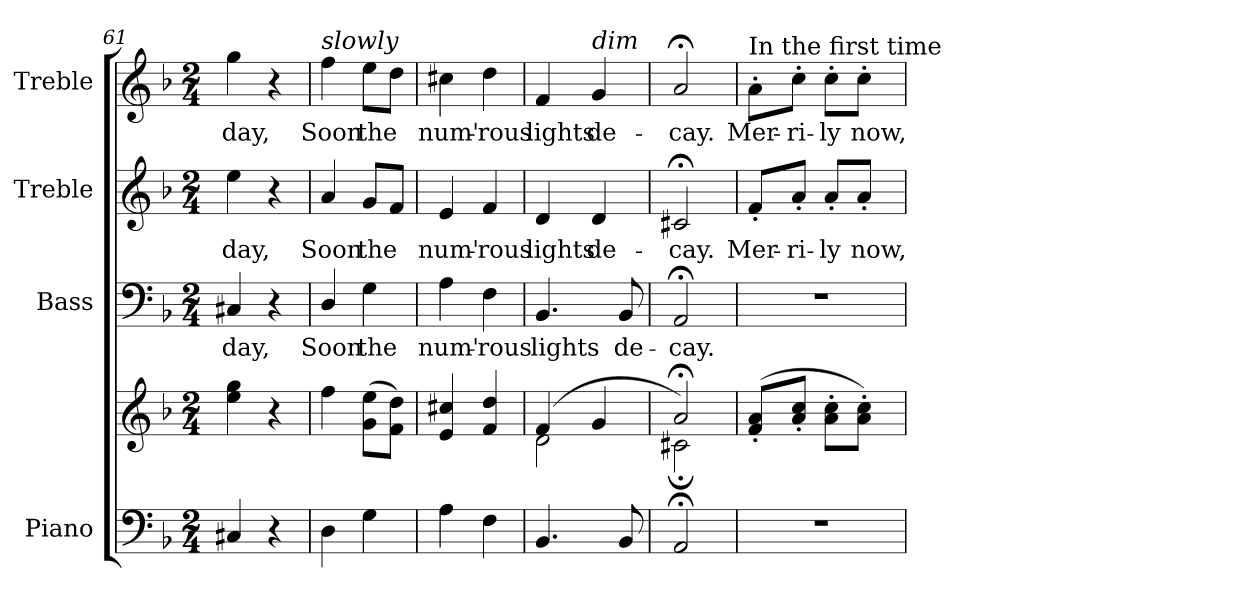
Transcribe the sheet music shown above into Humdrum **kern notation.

**kern	**kern	**kern	**text	**kern	**text	**kern	**text
*part4	*part4	*part3	*part3	*part2	*part2	*part1	*part1
*staff5	*staff4	*staff3	*staff3	*staff2	*staff2	*staff1	*staff1
*I"Piano	*	*I"Bass	*	*I"Treble	*	*I"Treble	*
*I'Pno.	*	*I'B.	*	*	*	*	*
*clefF4	*clefG2	*clefF4	*	*clefG2	*	*clefG2	*
*k[b-]	*k[b-]	*k[b-]	*	*k[b-]	*	*k[b-]	*
*F:	*F:	*F:	*	*F:	*	*F:	*
*M2/4	*M2/4	*M2/4	*	*M2/4	*	*M2/4	*
=61	=61	=61	=61	=61	=61	=61	=61
!	!	!	!LO:LY:b:color=#000000	!	!	!	!
!	!	!	!	!	!LO:LY:b:color=#000000	!	!
!	!	!	!	!	!	!	!LO:LY:b:color=#000000
4C#Xi/	4eei\ 4ggi	4C#Xi/	day,	4eei\	day,	4ggi\	day,
4r	4r	4r	.	4r	.	4r	.
=62	=62	=62	=62	=62	=62	=62	=62
!	!	!	!LO:LY:b:color=#000000	!	!	!	!
!	!	!	!	!	!LO:LY:b:color=#000000	!	!
!	!	!	!	!	!	!LO:TX:a:i:t=slowly	!
!	!	!	!	!	!	!	!LO:LY:b:color=#000000
4Di\	4ffi\	4Di/	Soon	4ai/	Soon	4ffi\	Soon
!	!	!	!LO:LY:b:color=#000000	!	!	!	!
!	!	!	!	!	!LO:LY:b:color=#000000	!	!
!	!	!	!	!	!	!	!LO:LY:b:color=#000000
4Gi\	(8gi\ 8eei\L	4Gi\	the	8gi/L	the	8eei\L	the
.	8fi\ 8ddi\J)	.	.	8fi/J	.	8ddi\J	.
!!LO:PB:g=z
=63	=63	=63	=63	=63	=63	=63	=63
!	!	!	!LO:LY:b:color=#000000	!	!	!	!
!	!	!	!	!	!LO:LY:b:color=#000000	!	!
!	!	!	!	!	!	!	!LO:LY:b:color=#000000
4Ai\	4ei/ 4cc#Xi	4Ai\	num'-	4ei/	num'-	4cc#Xi\	num'-
!	!	!	!LO:LY:b:color=#000000	!	!	!	!
!	!	!	!	!	!LO:LY:b:color=#000000	!	!
!	!	!	!	!	!	!	!LO:LY:b:color=#000000
4Fi\	4fi/ 4ddi	4Fi\	-rous	4fi/	-rous	4ddi\	-rous
=64	=64	=64	=64	=64	=64	=64	=64
*	*^	*	*	*	*	*	*
!	!	!	!	!LO:LY:b:color=#000000	!	!	!	!
!	!	!	!	!	!	!LO:LY:b:color=#000000	!	!
!	!	!	!	!	!	!	!	!LO:LY:b:color=#000000
4.BB-i/	(4fi/	2di\	4.BB-i/	lights	4di/	lights	4fi/	lights
!	!	!	!	!	!	!LO:LY:b:color=#000000	!	!
!	!	!	!	!	!	!	!LO:TX:a:i:t=dim	!
!	!	!	!	!	!	!	!	!LO:LY:b:color=#000000
.	4gi/	.	.	.	4di/	de-	4gi/	de-
!	!	!	!	!LO:LY:b:color=#000000	!	!	!	!
8BB-i/	.	.	8BB-i/	de-	.	.	.	.
=65	=65	=65	=65	=65	=65	=65	=65	=65
!	!	!	!	!LO:LY:b:color=#000000	!	!	!	!
!	!	!	!	!	!	!LO:LY:b:color=#000000	!	!
!	!	!	!	!	!	!	!	!LO:LY:b:color=#000000
2AA;i/	2a;i/)	2c#X;i\	2AA;i/	-cay.	2c#X;i/	-cay.	2a;i/	-cay.
=66	=66	=66	=66	=66	=66	=66	=66	=66
!LO:N:vis=1	!	!	!LO:N:vis=1	!	!	!	!	!
*	*v	*v	*	*	*	*	*	*
*	*^	*	*	*	*	*	*
!	!	!	!	!	!	!LO:LY:b:color=#000000	!	!
*	*v	*v	*	*	*	*	*	*
*	*^	*	*	*	*	*	*
!	!	!	!	!	!	!	!LO:TX:a:t=In the first time	!
!	!	!	!	!	!	!	!	!LO:LY:b:color=#000000
*	*v	*v	*	*	*	*	*	*
2r	(8fi'/ 8ai'/L	2r	.	8f'i/L	Mer-	8a'i\L	Mer-
!	!	!	!	!	!LO:LY:b:color=#000000	!	!
!	!	!	!	!	!	!	!LO:LY:b:color=#000000
.	8ai'/ 8cci'/J	.	.	8a'i/J	-ri-	8cc'i\J	-ri-
!	!	!	!	!	!LO:LY:b:color=#000000	!	!
!	!	!	!	!	!	!	!LO:LY:b:color=#000000
.	8ai'\ 8cci'\L	.	.	8a'i/L	-ly	8cc'i\L	-ly
!	!	!	!	!	!LO:LY:b:color=#000000	!	!
!	!	!	!	!	!	!	!LO:LY:b:color=#000000
.	8ai'\ 8cci'\J)	.	.	8a'i/J	now,	8cc'i\J	now,
=	=	=	=	=	=	=	=
*-	*-	*-	*-	*-	*-	*-	*-
